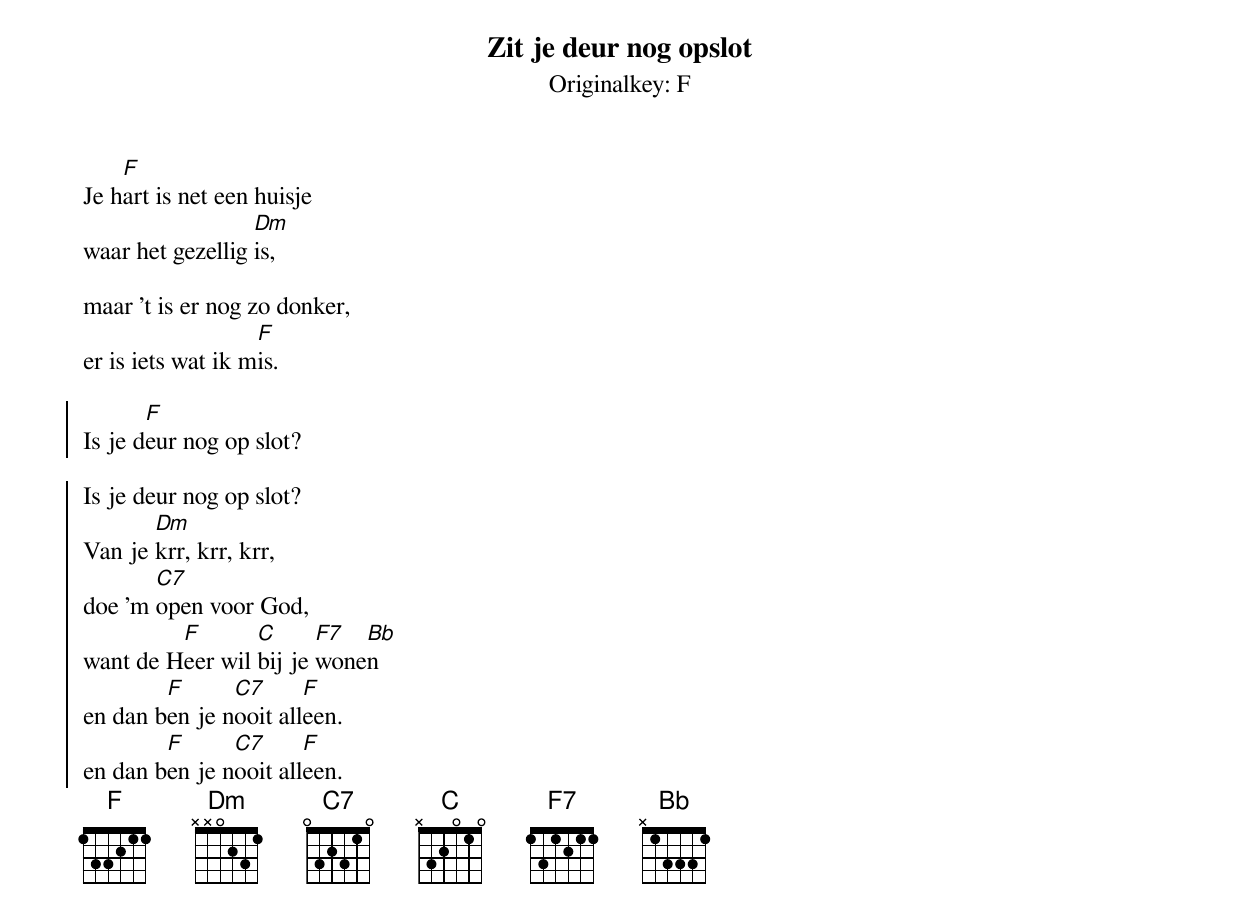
{title:Zit je deur nog opslot}
{subtitle:Originalkey: F}
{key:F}

{start_of_verse}
Je h[F]art is net een huisje
waar het gezellig [Dm]is,

maar ’t is er nog zo donker,
er is iets wat ik m[F]is.
{end_of_verse}

{start_of_chorus}
Is je d[F]eur nog op slot?

Is je deur nog op slot?
Van je [Dm]krr, krr, krr,
doe ’m [C7]open voor God,
want de H[F]eer wil [C]bij je [F7]wone[Bb]n
en dan b[F]en je n[C7]ooit all[F]een.
en dan b[F]en je n[C7]ooit all[F]een.
{end_of_chorus}
